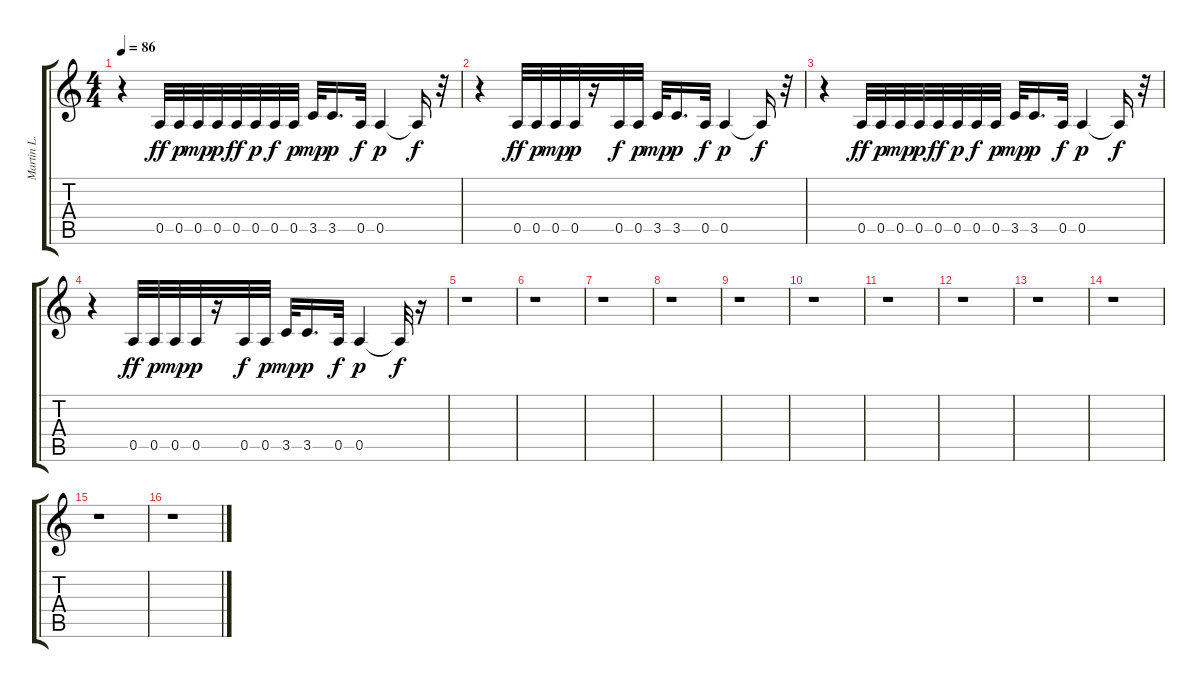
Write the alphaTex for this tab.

\track ("Martin L. Gore - Synth" "Martin L. ") {instrument electricguitarclean}
\staff {score tabs}
\tuning (E4 B3 G3 D3 A2 E2) {hide}
\ts (4 4)
\tempo 86
\clef g2
\ks c
r.4{dy f} 0.5.32{dy ff} 0.5.32{dy p} 0.5.32{dy mp} 0.5.32{dy p} 0.5.32{dy ff} 0.5.32{dy p} 0.5.32{dy f} 0.5.32{dy p} 3.5.32{dy mp} 3.5.16{d dy p} 0.5.32{dy f} 0.5.4{dy p} 0.5{t}.16{dy f} r.32 |
r.4 0.5.32{dy ff} 0.5.32{dy p} 0.5.32{dy mp} 0.5.32{dy p} r.16 0.5.32{dy f} 0.5.32{dy p} 3.5.32{dy mp} 3.5.16{d dy p} 0.5.32{dy f} 0.5.4{dy p} 0.5{t}.16{dy f} r.32 |
r.4 0.5.32{dy ff} 0.5.32{dy p} 0.5.32{dy mp} 0.5.32{dy p} 0.5.32{dy ff} 0.5.32{dy p} 0.5.32{dy f} 0.5.32{dy p} 3.5.32{dy mp} 3.5.16{d dy p} 0.5.32{dy f} 0.5.4{dy p} 0.5{t}.16{dy f} r.32 |
r.4 0.5.32{dy ff} 0.5.32{dy p} 0.5.32{dy mp} 0.5.32{dy p} r.16 0.5.32{dy f} 0.5.32{dy p} 3.5.32{dy mp} 3.5.16{d dy p} 0.5.32{dy f} 0.5.4{dy p} 0.5{t}.32{dy f} r.16 |
r.1 |
r.1 |
r.1 |
r.1 |
r.1 |
r.1 |
r.1 |
r.1 |
r.1 |
r.1 |
r.1 |
r.1
